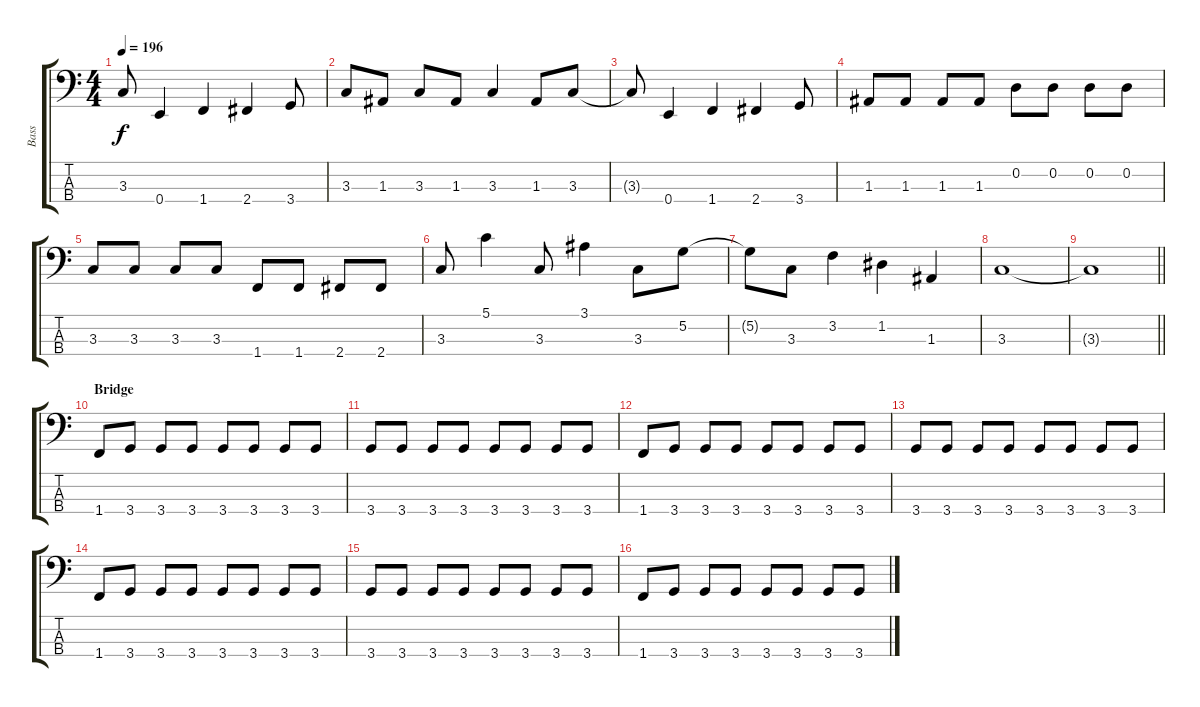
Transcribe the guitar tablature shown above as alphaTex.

\track ("Bass" "Bass") {instrument electricbassfinger}
\staff {score tabs}
\tuning (G2 D2 A1 E1) {hide}
\ts (4 4)
\tempo 196
\clef f4
\ks c
3.3{t}.8{dy f} 0.4.4 1.4.4 2.4.4 3.4.8 |
3.3.8 1.3.8 3.3.8 1.3.8 3.3.4 1.3.8 3.3.8 |
3.3{t}.8 0.4.4 1.4.4 2.4.4 3.4.8 |
1.3.8 1.3.8 1.3.8 1.3.8 0.2.8 0.2.8 0.2.8 0.2.8 |
3.3.8 3.3.8 3.3.8 3.3.8 1.4.8 1.4.8 2.4.8 2.4.8 |
3.3.8 5.1.4 3.3.8 3.1.4 3.3.8 5.2.8 |
5.2{t}.8 3.3.8 3.2.4 1.2.4 1.3.4 |
3.3.1 |
\barLineRight lightlight
3.3{t}.1 |
\section ("" "Bridge")
1.4.8 3.4.8 3.4.8 3.4.8 3.4.8 3.4.8 3.4.8 3.4.8 |
3.4.8 3.4.8 3.4.8 3.4.8 3.4.8 3.4.8 3.4.8 3.4.8 |
1.4.8 3.4.8 3.4.8 3.4.8 3.4.8 3.4.8 3.4.8 3.4.8 |
3.4.8 3.4.8 3.4.8 3.4.8 3.4.8 3.4.8 3.4.8 3.4.8 |
1.4.8 3.4.8 3.4.8 3.4.8 3.4.8 3.4.8 3.4.8 3.4.8 |
3.4.8 3.4.8 3.4.8 3.4.8 3.4.8 3.4.8 3.4.8 3.4.8 |
1.4.8 3.4.8 3.4.8 3.4.8 3.4.8 3.4.8 3.4.8 3.4.8
